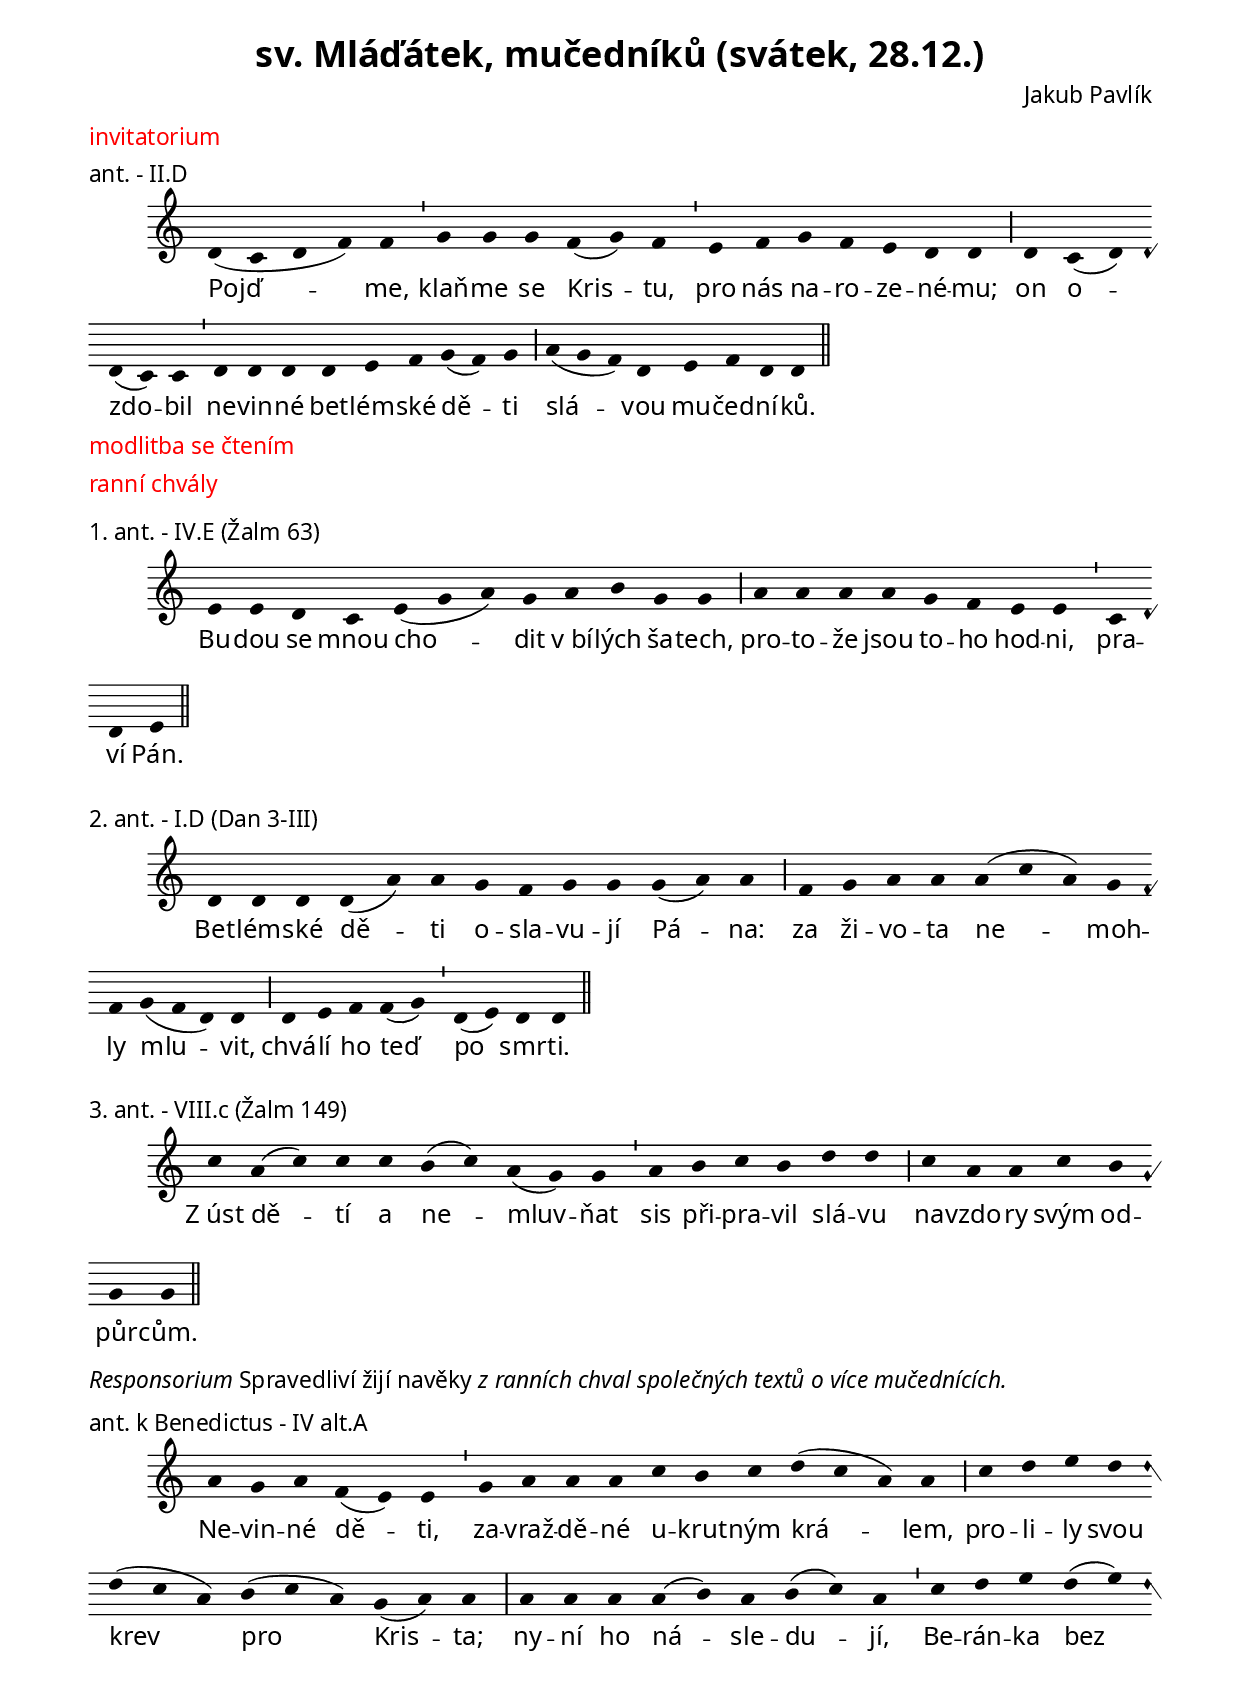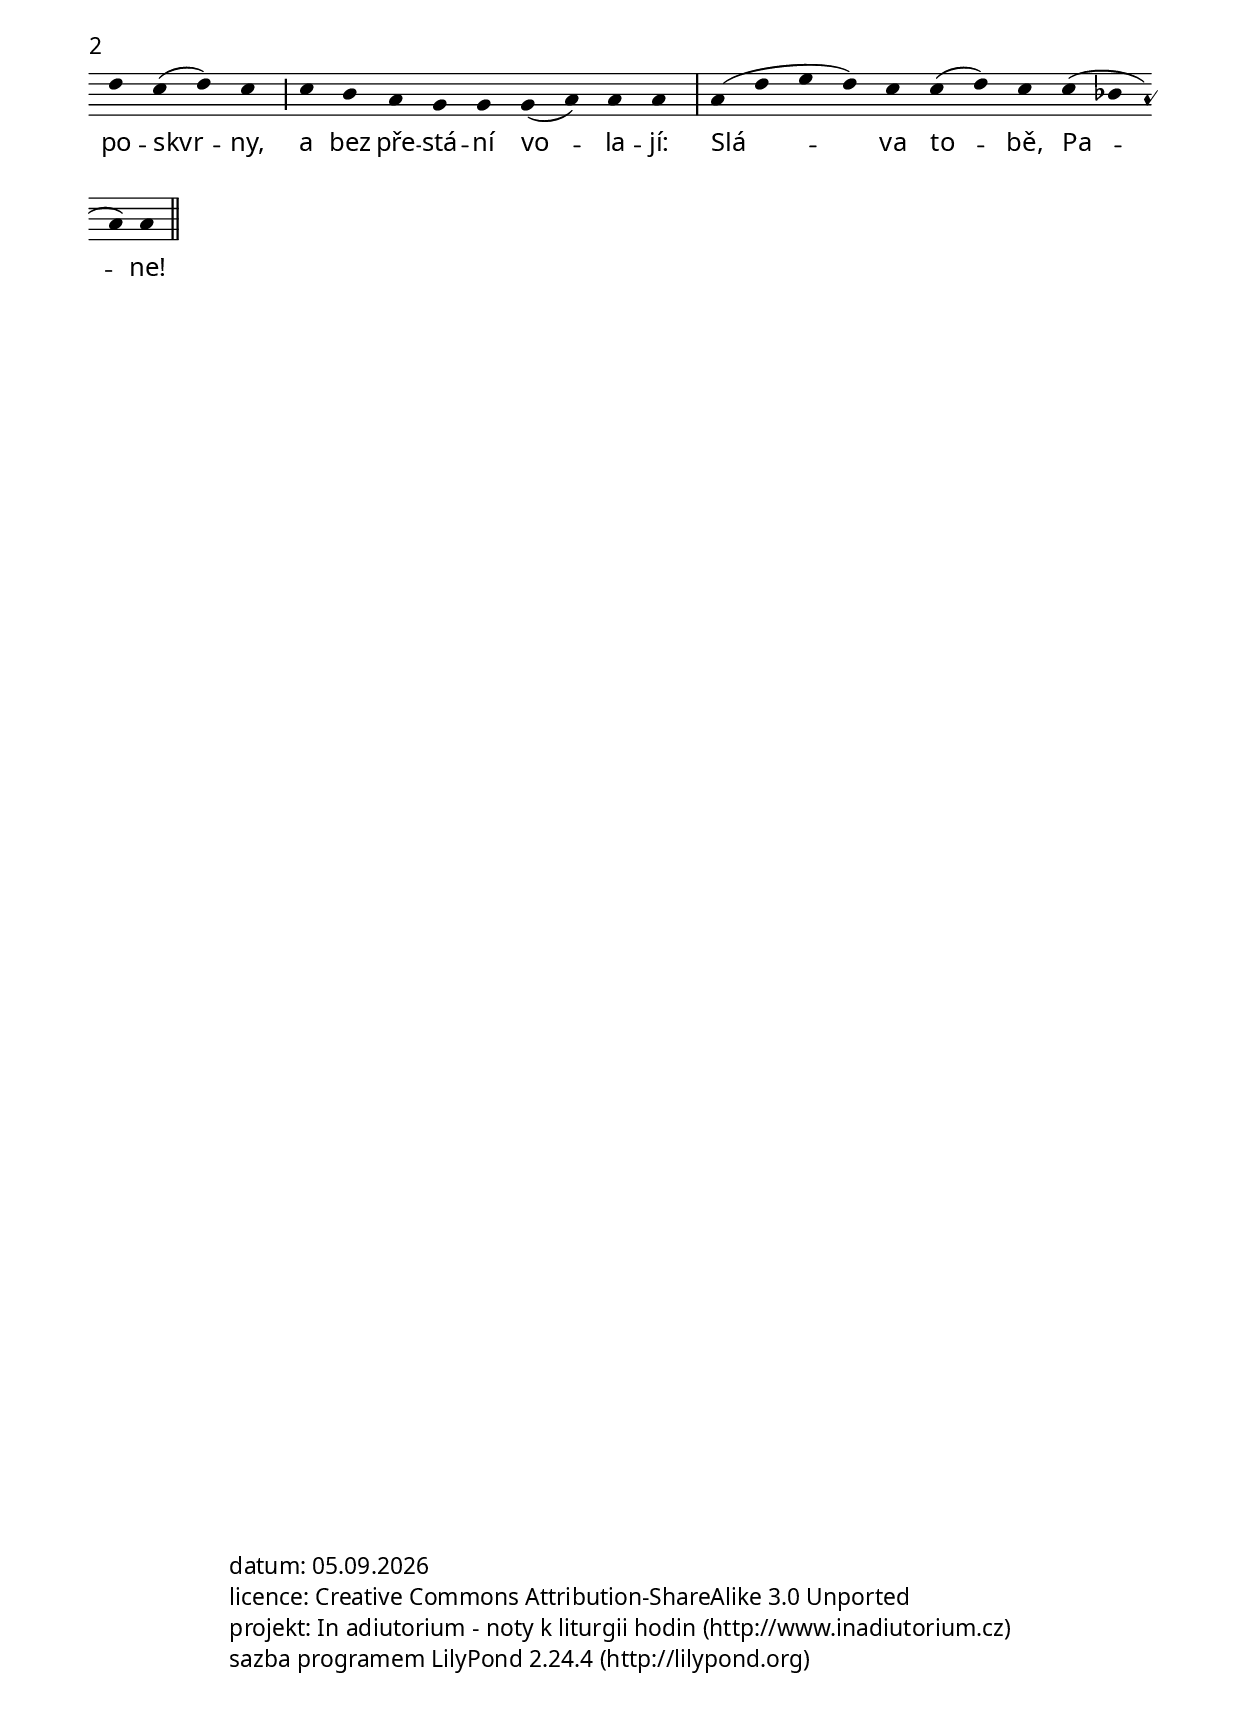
\version "2.16.0"

\header {
  title = "sv. Mláďátek, mučedníků (svátek, 28.12.)"
  composer = "Jakub Pavlík"
}

\include "../spolecne.ly"

\markup {\nadpisHodinka {"invitatorium"}}

\score {
  \relative c' {
    \choralniRezim
    d4( c d f) f \barMin g g g f( g) f \barMin e f g f e d d \barMaior
    d c( d) d( c) c \barMin d d d d e f g( f) g \barMaior
    a( g f) d e f d d \barFinalis
  }
  \addlyrics {
    Pojď -- me, klaň -- me se Kris -- tu, pro nás na -- ro -- ze -- né -- mu;
    on o -- zdo -- bil ne -- vin -- né bet -- lém -- ské dě -- ti
    slá -- vou mu -- čed -- ní -- ků.
  }
  \header {
    quid = "ant."
    modus = "II"
    differentia = "D"
    psalmus = ""
    id = "invit"
    piece = \markup {\sestavTitulekBezZalmu}
  }
}

\markup {\nadpisHodinka {"modlitba se čtením"}}

\score {
  \relative c' {
    \choralniRezim

  }
  \addlyrics {
    Vla -- da -- ři se spo -- lu u -- mlou -- va -- jí
    pro -- ti Hos -- po -- di -- nu
    a je -- ho po -- ma -- za -- né -- mu.
  }
  \header {
    quid = "1. ant."
    modus = ""
    differentia = ""
    psalmus = "Žalm 2"
    id = "mc-a1"
    piece = \markup {\sestavTitulek}
  }
}

\score {
  \relative c' {
    \choralniRezim

  }
  \addlyrics {
    Bet -- lém -- ské dě -- ti jsou bez po -- skvr -- ny
    před trů -- nem Bo -- žím,
    by -- ly vy -- kou -- pe -- ny z_li -- dí ja -- ko pr -- vo -- ti -- ny
    pro Bo -- ha a pro Be -- rán -- ka.
  }
  \header {
    quid = "2. ant."
    modus = ""
    differentia = ""
    psalmus = "Žalm 33-I"
    id = "mc-a2"
    piece = \markup {\sestavTitulek}
  }
}

\score {
  \relative c' {
    \choralniRezim

  }
  \addlyrics {
    Je -- jich bo -- lest a ná -- řek
    se změ -- ni -- ly ve věč -- nou ra -- dost.
  }
  \header {
    quid = "3. ant."
    modus = ""
    differentia = ""
    psalmus = "Žalm 33-II"
    id = "mc-a3"
    piece = \markup {\sestavTitulek}
  }
}

\markup {\nadpisHodinka {"ranní chvály"}}

\score {
  \relative c' {
    \choralniRezim
    e4 e d c e( g a) g a b g g \barMaior
    a a a a g f e e \barMin c d e \barFinalis
  }
  \addlyrics {
    Bu -- dou se mnou cho -- dit v_bí -- lých ša -- tech,
    pro -- to -- že jsou to -- ho hod -- ni, pra -- ví Pán.
  }
  \header {
    quid = "1. ant."
    modus = "IV"
    differentia = "E"
    psalmus = "Žalm 63"
    id = "rch-a1"
    piece = \markup {\sestavTitulek}
  }
}

\score {
  \relative c' {
    \choralniRezim
    d4 d d d( a') a g f g g g( a) a \barMaior
    f g a a a( c a) g f g( f d) d \barMaior
    d e f f( g) \barMin d( e) d d \barFinalis
  }
  \addlyrics {
    Bet -- lém -- ské dě -- ti o -- sla -- vu -- jí Pá -- na:
    za ži -- vo -- ta ne -- moh -- ly mlu -- vit,
    chvá -- lí ho teď po smr -- ti.
  }
  \header {
    quid = "2. ant."
    modus = "I"
    differentia = "D"
    psalmus = "Dan 3-III"
    id = "rch-a2"
    piece = \markup {\sestavTitulek}
  }
}

\score {
  \relative c'' {
    \choralniRezim
    c4 a( c) c4 c4 b( c) a( g) g \barMin
    a b c b d d \barMaior
    c a a c b g g \barFinalis
  }
  \addlyrics {
    Z_úst dě -- tí a ne -- mluv -- ňat
    sis při -- pra -- vil slá -- vu
    na -- vzdo -- ry svým od -- půr -- cům.
  }
  \header {
    quid = "3. ant."
    modus = "VIII"
    differentia = "c"
    psalmus = "Žalm 149"
    id = "rch-a3"
    fons = "zacatek ze zaltare, so 4.t., rch, 3.a."
    fial = "fial://antifony/tyden4_7sobota.ly#rch-ant3?beginning"
    piece = \markup {\sestavTitulek}
  }
}

\markup\italic{
  Responsorium \upright{Spravedliví žijí navěky}
  z ranních chval společných textů o více mučednících.
}

\score {
  \relative c'' {
    \choralniRezim
    a4 g a f( e) e \barMin
    g a a a c b c d( c a) a \barMaior
    c d e d d( c a) b( c a) g( a) a \barMax

    a a a a( b) a b( c) a \barMin
    c d e d( e) d c( d) c \barMaior
    c b a g g g( a) a a \barMax

    a( d e d) c c( d) c c( bes a) a \barFinalis
  }
  \addlyrics {
    Ne -- vin -- né dě -- ti,
    za -- vraž -- dě -- né u -- krut -- ným krá -- lem,
    pro -- li -- ly svou krev pro Kris -- ta;

    ny -- ní ho ná -- sle -- du -- jí,
    Be -- rán -- ka bez po -- skvr -- ny,
    a bez pře -- stá -- ní vo -- la -- jí:

    Slá -- va to -- bě, Pa -- ne!
  }
  \header {
    quid = "ant. k Benedictus"
    modus = "IV alt"
    differentia = "A"
    psalmus = ""
    id = "rch-aben"
    piece = \markup {\sestavTitulekBezZalmu}
  }
}